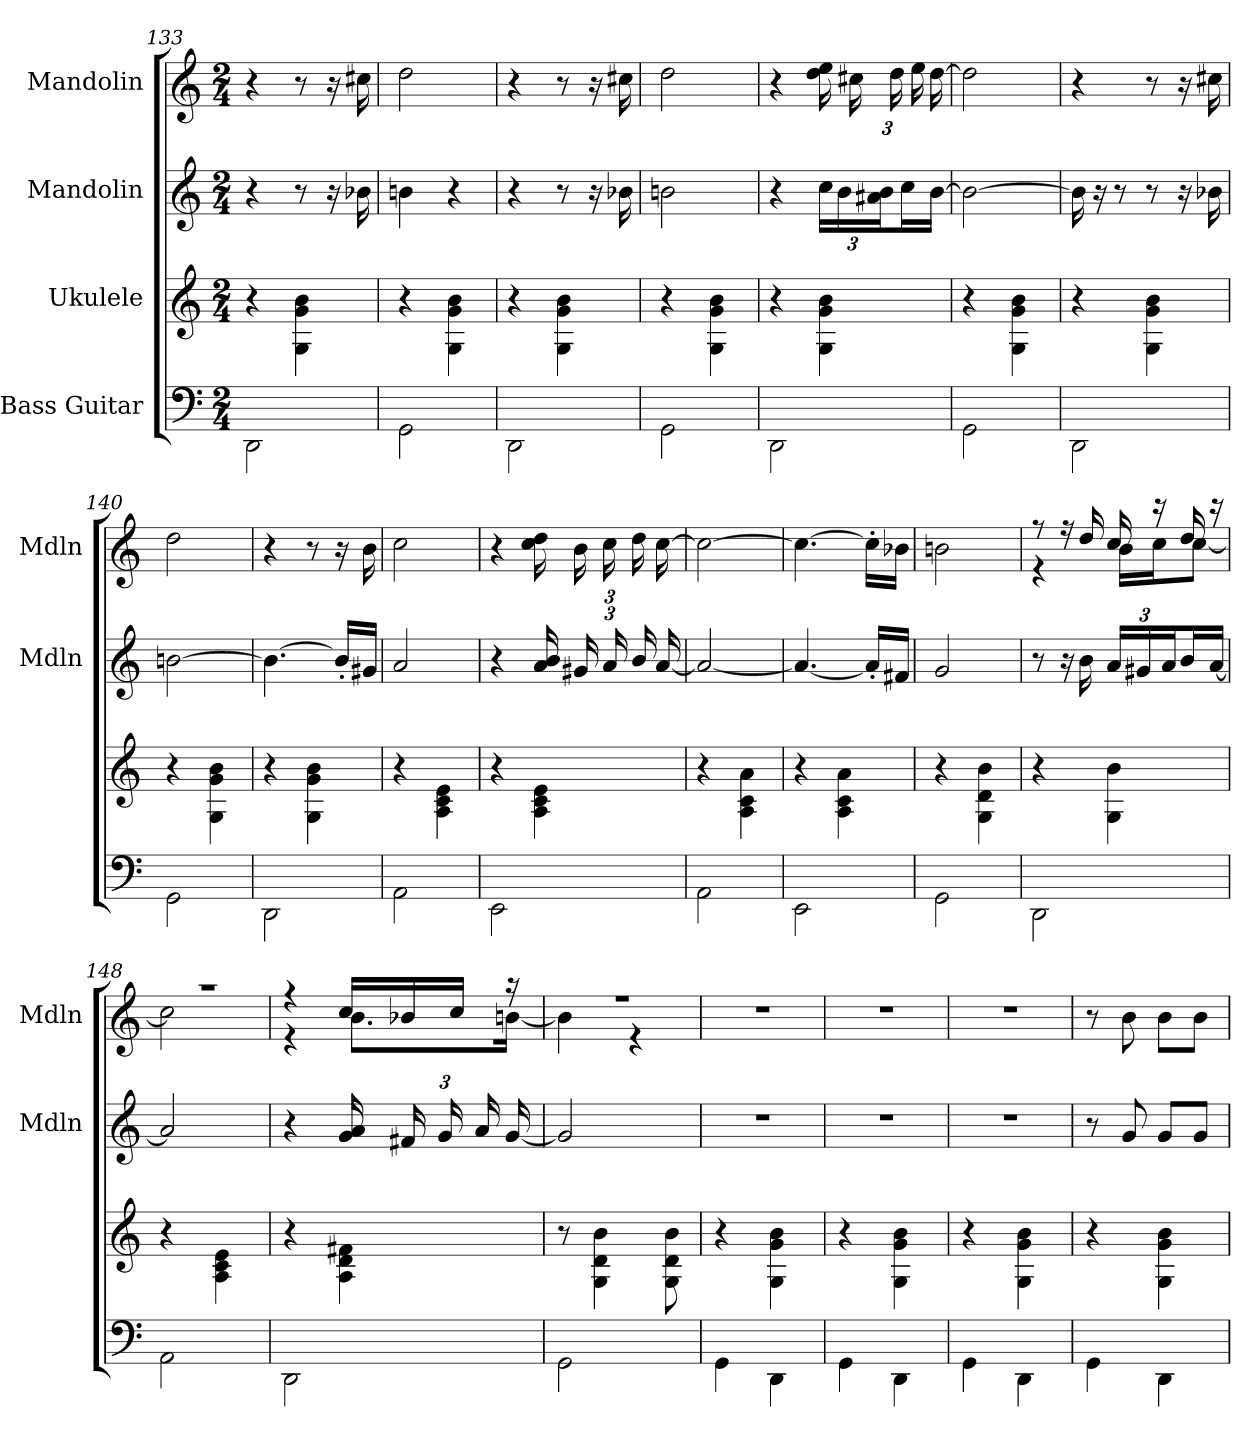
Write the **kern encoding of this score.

**kern	**kern	**kern	**kern
*part4	*part3	*part2	*part1
*staff4	*staff3	*staff2	*staff1
*I"Bass Guitar	*I"Ukulele	*I"Mandolin	*I"Mandolin
*	*	*I'Mdln	*I'Mdln
*	*	*clefG2	*clefG2
*k[]	*k[]	*k[]	*k[]
*M2/4	*M2/4	*M2/4	*M2/4
=133	=133	=133	=133
2DD\	4r	4r	4r
.	4G\ 4g\ 4b\	8r	8r
.	.	16r	16r
.	.	16b-X\	16cc#X\
=134	=134	=134	=134
2GG\	4r	4bn\	2dd\
.	4G\ 4g\ 4b\	4r	.
=135	=135	=135	=135
2DD\	4r	4r	4r
.	4G\ 4g\ 4b\	8r	8r
.	.	16r	16r
.	.	16b-X\	16cc#X\
=136	=136	=136	=136
2GG\	4r	2bn\	2dd\
.	4G\ 4g\ 4b\	.	.
!!LO:LB:g=z
=137	=137	=137	=137
2DD\	4r	4r	4r
*	*	*Xbrackettup	*
.	4G\ 4g\ 4b\	24cc\LL	16dd\ 16ee\LL
.	.	24b\	.
*	*	*	*Xbrackettup
.	.	.	24cc#X\L
.	.	24a#X\ 24b\J	.
.	.	.	24dd\
.	.	16cc\L	.
.	.	.	24ee\
.	.	[16b\JJ	[16dd\JJ
=138	=138	=138	=138
2GG\	4r	2b\_	2dd\]
.	4G\ 4g\ 4b\	.	.
=139	=139	=139	=139
2DD\	4r	16b\]	4r
.	.	16r	.
.	.	8r	.
.	4G\ 4g\ 4b\	8r	8r
.	.	16r	16r
.	.	16b-X\	16cc#X\
=140	=140	=140	=140
2GG\	4r	[2bn\	2dd\
.	4G\ 4g\ 4b\	.	.
=141	=141	=141	=141
2DD\	4r	4.b\_	4r
.	4G\ 4g\ 4b\	.	8r
.	.	16b'/LL]	16r
.	.	16g#X/JJ	16b\
=142	=142	=142	=142
2AA\	4r	2a/	2cc\
.	4A\ 4c\ 4e\	.	.
=143	=143	=143	=143
2EE\	4r	4r	4r
.	4A\ 4c\ 4e\	16a/ 16b/LL	16cc\ 16dd\LL
.	.	24g#X/L	24b\L
.	.	24a/	24cc\
.	.	24b/	24dd\
.	.	[16a/JJ	[16cc\JJ
!!LO:LB:g=z
=144	=144	=144	=144
2AA\	4r	2a/_	2cc\_
.	4A\ 4c\ 4a\	.	.
=145	=145	=145	=145
2EE\	4r	4.a/_	4.cc\_
.	4A\ 4c\ 4a\	.	.
.	.	16a'/LL]	16cc'\LL]
.	.	16f#X/JJ	16b-X\JJ
=146	=146	=146	=146
2GG\	4r	2g/	2bn\
.	4G\ 4d\ 4b\	.	.
=147	=147	=147	=147
*	*	*	*^
2DD\	4r	8r	8r	4r
.	.	16r	16r	.
.	.	16b\	16dd/	.
.	4G\ 4b\	24a/LL	16cc/	16b\LL
.	.	24g#X/	.	.
.	.	.	16r	16cc\J
.	.	24a/J	.	.
.	.	16b/L	16dd/	[8cc\J
.	.	[16a/JJ	16r	.
=148	=148	=148	=148	=148
2AA\	4r	2a/]	2r	2cc\]
.	4A\ 4c\ 4e\	.	.	.
=149	=149	=149	=149	=149
2DD\	4r	4r	4r	4r
.	4A\ 4d\ 4f#\	16g/ 16a/LL	16cc/LL	8.b\L
.	.	24f#X/L	16b-X/	.
.	.	24g/	.	.
.	.	.	16cc/JJ	.
.	.	24a/	.	.
.	.	[16g/JJ	16r	[16bn\Jk
=150	=150	=150	=150	=150
*	*	*	*MM162	*
2GG\	8r	2g/]	2r	4b\]
.	4G\ 4d\ 4b\	.	.	.
.	.	.	.	4r
.	8G\ 8d\ 8b\	.	.	.
*	*	*	*v	*v
=151	=151	=151	=151
4GG\	4r	2r	2r
4DD\	4G\ 4g\ 4b\	.	.
=152	=152	=152	=152
4GG\	4r	2r	2r
4DD\	4G\ 4g\ 4b\	.	.
!!LO:PB:g=z
=153	=153	=153	=153
4GG\	4r	2r	2r
4DD\	4G\ 4g\ 4b\	.	.
=154	=154	=154	=154
4GG\	4r	8r	8r
.	.	8g/	8b\
4DD\	4G\ 4g\ 4b\	8g/L	8b\L
.	.	8g/J	8b\J
=	=	=	=
*-	*-	*-	*-
